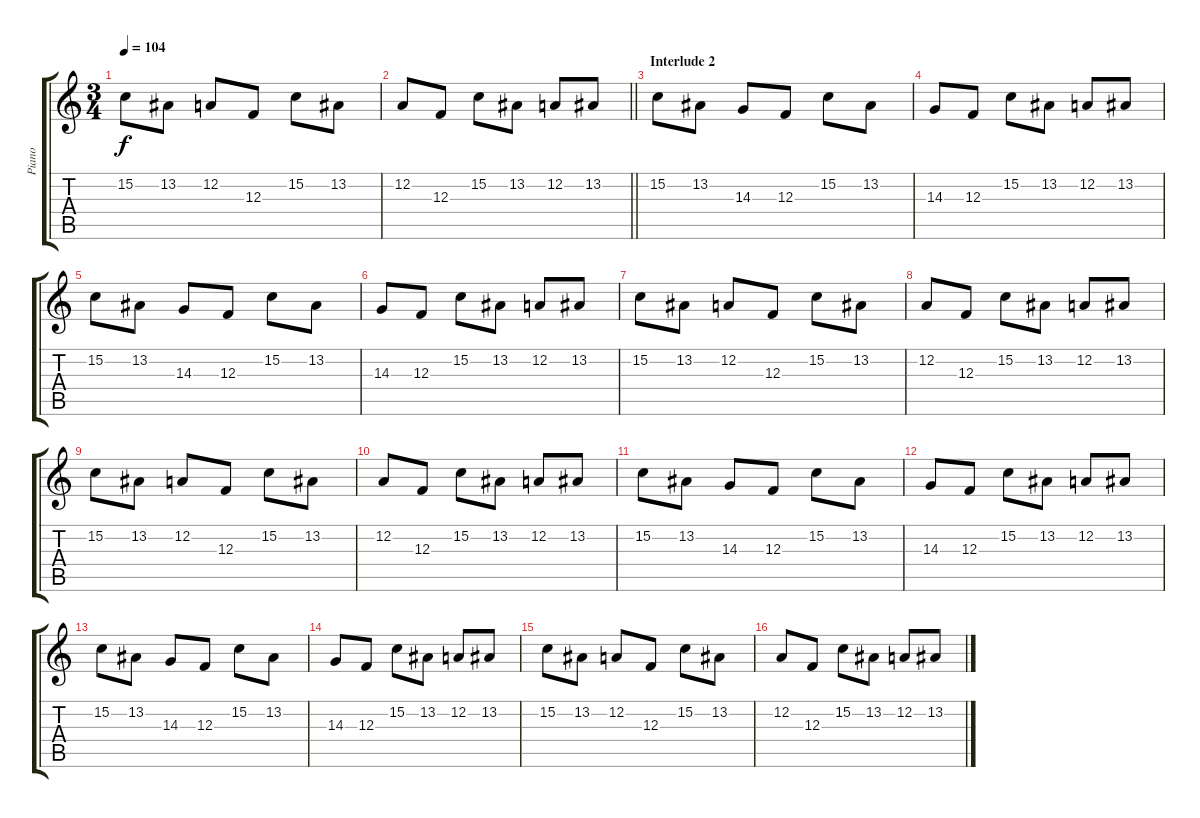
\track ("Piano" "Piano") {instrument acousticgrandpiano}
\staff {score tabs}
\tuning (D4 A3 F3 C3 G2 C2) {hide}
\ts (3 4)
\tempo 104
\clef g2
\ks c
15.2.8{dy f} 13.2.8 12.2.8 12.3.8 15.2.8 13.2.8 |
\barLineRight lightlight
12.2.8 12.3.8 15.2.8 13.2.8 12.2.8 13.2.8 |
\section ("" "Interlude 2")
15.2.8 13.2.8 14.3.8 12.3.8 15.2.8 13.2.8 |
14.3.8 12.3.8 15.2.8 13.2.8 12.2.8 13.2.8 |
15.2.8 13.2.8 14.3.8 12.3.8 15.2.8 13.2.8 |
14.3.8 12.3.8 15.2.8 13.2.8 12.2.8 13.2.8 |
15.2.8 13.2.8 12.2.8 12.3.8 15.2.8 13.2.8 |
12.2.8 12.3.8 15.2.8 13.2.8 12.2.8 13.2.8 |
15.2.8 13.2.8 12.2.8 12.3.8 15.2.8 13.2.8 |
12.2.8 12.3.8 15.2.8 13.2.8 12.2.8 13.2.8 |
15.2.8 13.2.8 14.3.8 12.3.8 15.2.8 13.2.8 |
14.3.8 12.3.8 15.2.8 13.2.8 12.2.8 13.2.8 |
15.2.8 13.2.8 14.3.8 12.3.8 15.2.8 13.2.8 |
14.3.8 12.3.8 15.2.8 13.2.8 12.2.8 13.2.8 |
15.2.8 13.2.8 12.2.8 12.3.8 15.2.8 13.2.8 |
12.2.8 12.3.8 15.2.8 13.2.8 12.2.8 13.2.8
